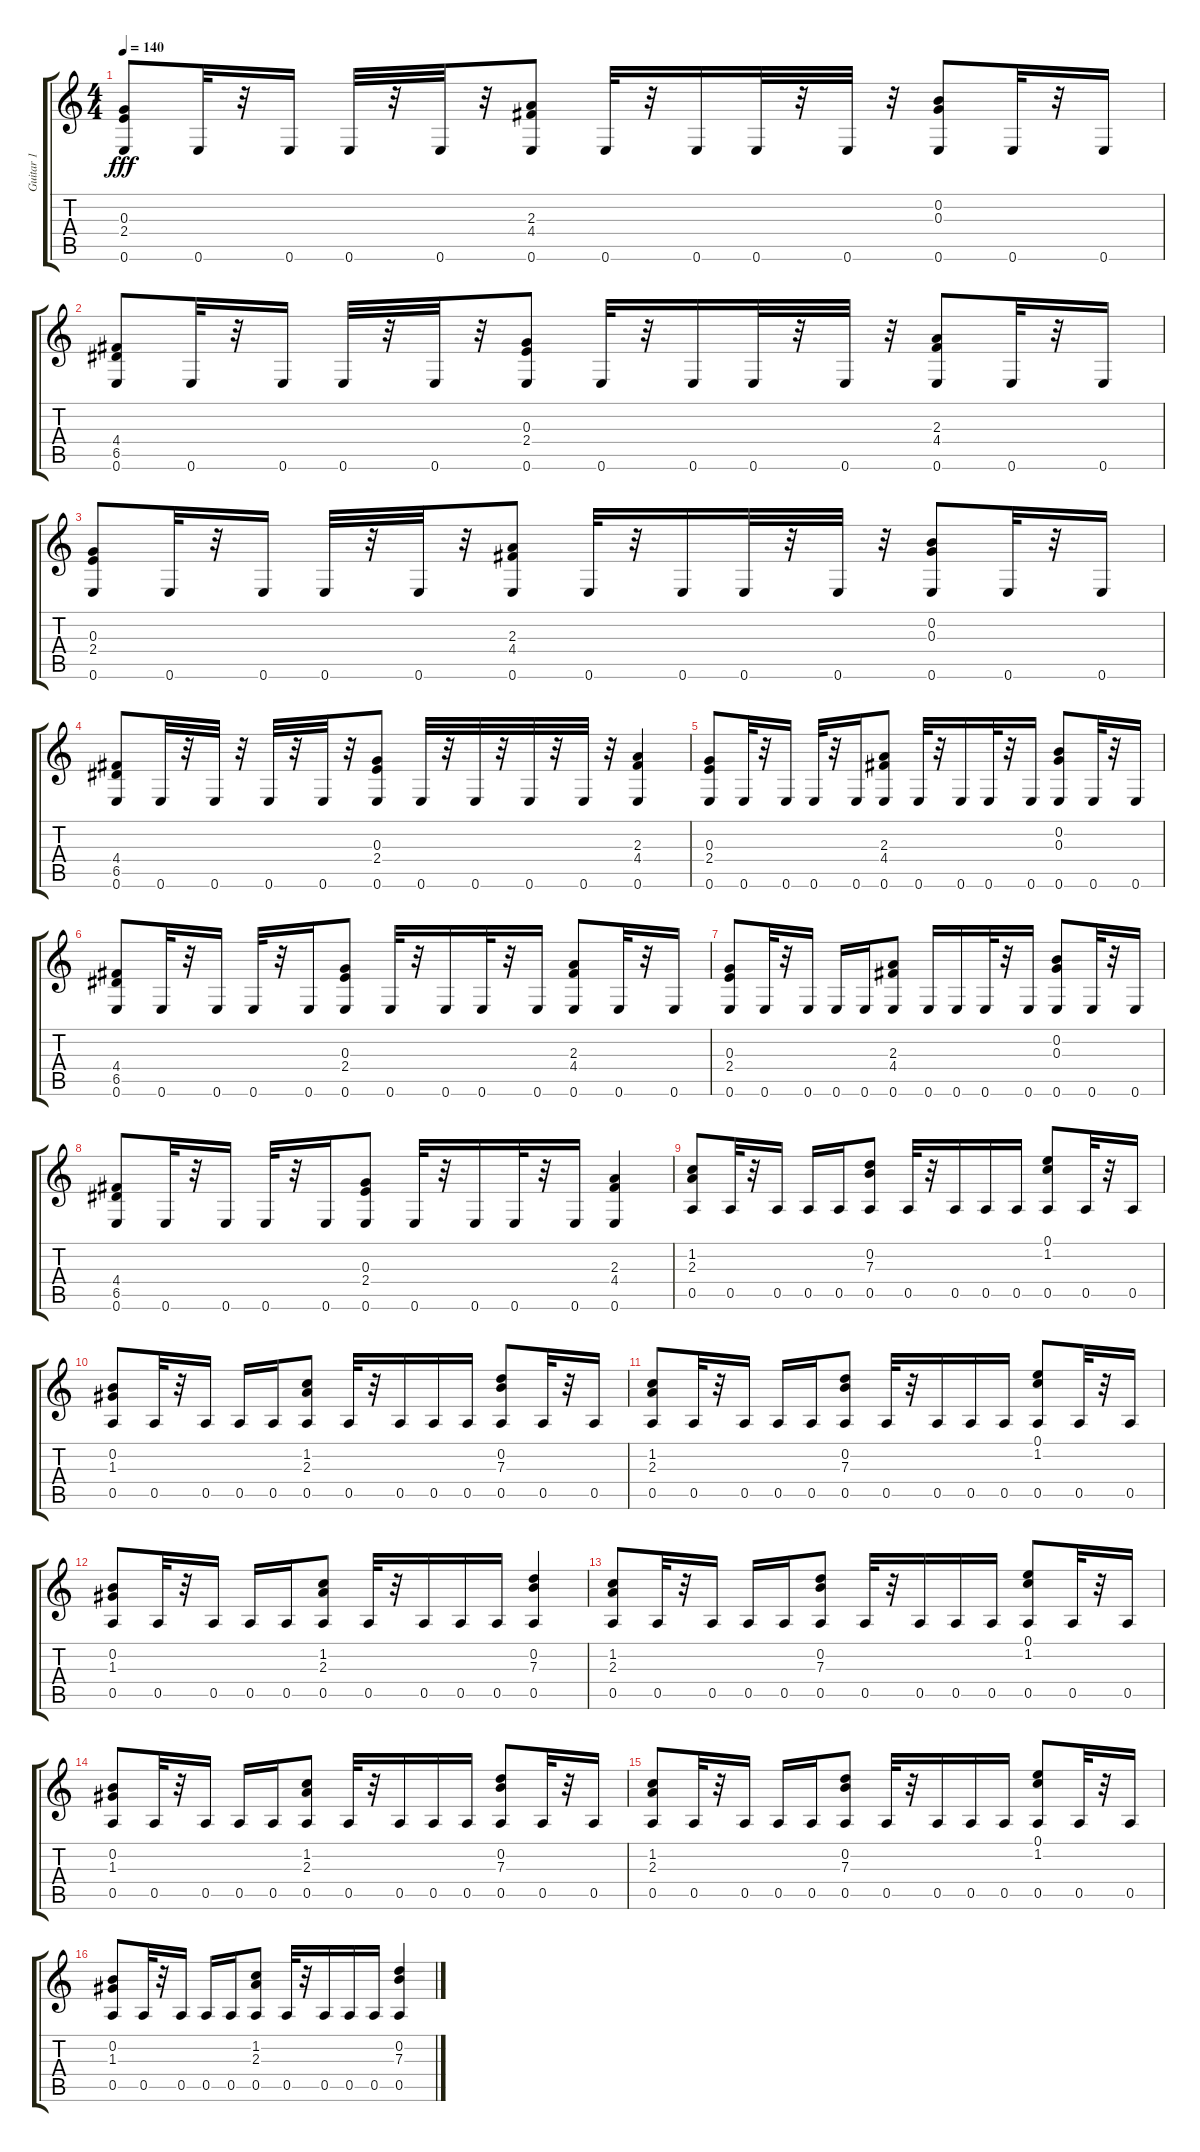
\track ("Guitar 1" "Guitar 1") {instrument distortionguitar}
\staff {score tabs}
\tuning (E4 B3 G3 D3 A2 E2) {hide}
\ts (4 4)
\tempo 140
\clef g2
\ks c
(0.3 2.4 0.6).8{dy fff instrument distortionguitar} 0.6.32 r.32 0.6.16 0.6.32 r.32 0.6.32 r.32 (2.3 4.4 0.6).8 0.6.32 r.32 0.6.16 0.6.32 r.32 0.6.32 r.32 (0.2 0.3 0.6).8 0.6.32 r.32 0.6.16 |
(4.4 6.5 0.6).8 0.6.32 r.32 0.6.16 0.6.32 r.32 0.6.32 r.32 (0.3 2.4 0.6).8 0.6.32 r.32 0.6.16 0.6.32 r.32 0.6.32 r.32 (2.3 4.4 0.6).8 0.6.32 r.32 0.6.16 |
(0.3 2.4 0.6).8 0.6.32 r.32 0.6.16 0.6.32 r.32 0.6.32 r.32 (2.3 4.4 0.6).8 0.6.32 r.32 0.6.16 0.6.32 r.32 0.6.32 r.32 (0.2 0.3 0.6).8 0.6.32 r.32 0.6.16 |
(4.4 6.5 0.6).8 0.6.32 r.32 0.6.32 r.32 0.6.32 r.32 0.6.32 r.32 (0.3 2.4 0.6).8 0.6.32 r.32 0.6.32 r.32 0.6.32 r.32 0.6.32 r.32 (2.3 4.4 0.6).4 |
(0.3 2.4 0.6).8 0.6.32 r.32 0.6.16 0.6.32 r.32 0.6.16 (2.3 4.4 0.6).8 0.6.32 r.32 0.6.16 0.6.32 r.32 0.6.16 (0.2 0.3 0.6).8 0.6.32 r.32 0.6.16 |
(4.4 6.5 0.6).8 0.6.32 r.32 0.6.16 0.6.32 r.32 0.6.16 (0.3 2.4 0.6).8 0.6.32 r.32 0.6.16 0.6.32 r.32 0.6.16 (2.3 4.4 0.6).8 0.6.32 r.32 0.6.16 |
(0.3 2.4 0.6).8 0.6.32 r.32 0.6.16 0.6.16 0.6.16 (2.3 4.4 0.6).8 0.6.16 0.6.16 0.6.32 r.32 0.6.16 (0.2 0.3 0.6).8 0.6.32 r.32 0.6.16 |
(4.4 6.5 0.6).8 0.6.32 r.32 0.6.16 0.6.32 r.32 0.6.16 (0.3 2.4 0.6).8 0.6.32 r.32 0.6.16 0.6.32 r.32 0.6.16 (2.3 4.4 0.6).4 |
(1.2 2.3 0.5).8 0.5.32 r.32 0.5.16 0.5.16 0.5.16 (0.2 7.3 0.5).8 0.5.32 r.32 0.5.16 0.5.16 0.5.16 (0.1 1.2 0.5).8 0.5.32 r.32 0.5.16 |
(0.2 1.3 0.5).8 0.5.32 r.32 0.5.16 0.5.16 0.5.16 (1.2 2.3 0.5).8 0.5.32 r.32 0.5.16 0.5.16 0.5.16 (0.2 7.3 0.5).8 0.5.32 r.32 0.5.16 |
(1.2 2.3 0.5).8 0.5.32 r.32 0.5.16 0.5.16 0.5.16 (0.2 7.3 0.5).8 0.5.32 r.32 0.5.16 0.5.16 0.5.16 (0.1 1.2 0.5).8 0.5.32 r.32 0.5.16 |
(0.2 1.3 0.5).8 0.5.32 r.32 0.5.16 0.5.16 0.5.16 (1.2 2.3 0.5).8 0.5.32 r.32 0.5.16 0.5.16 0.5.16 (0.2 7.3 0.5).4 |
(1.2 2.3 0.5).8 0.5.32 r.32 0.5.16 0.5.16 0.5.16 (0.2 7.3 0.5).8 0.5.32 r.32 0.5.16 0.5.16 0.5.16 (0.1 1.2 0.5).8 0.5.32 r.32 0.5.16 |
(0.2 1.3 0.5).8 0.5.32 r.32 0.5.16 0.5.16 0.5.16 (1.2 2.3 0.5).8 0.5.32 r.32 0.5.16 0.5.16 0.5.16 (0.2 7.3 0.5).8 0.5.32 r.32 0.5.16 |
(1.2 2.3 0.5).8 0.5.32 r.32 0.5.16 0.5.16 0.5.16 (0.2 7.3 0.5).8 0.5.32 r.32 0.5.16 0.5.16 0.5.16 (0.1 1.2 0.5).8 0.5.32 r.32 0.5.16 |
(0.2 1.3 0.5).8 0.5.32 r.32 0.5.16 0.5.16 0.5.16 (1.2 2.3 0.5).8 0.5.32 r.32 0.5.16 0.5.16 0.5.16 (0.2 7.3 0.5).4
